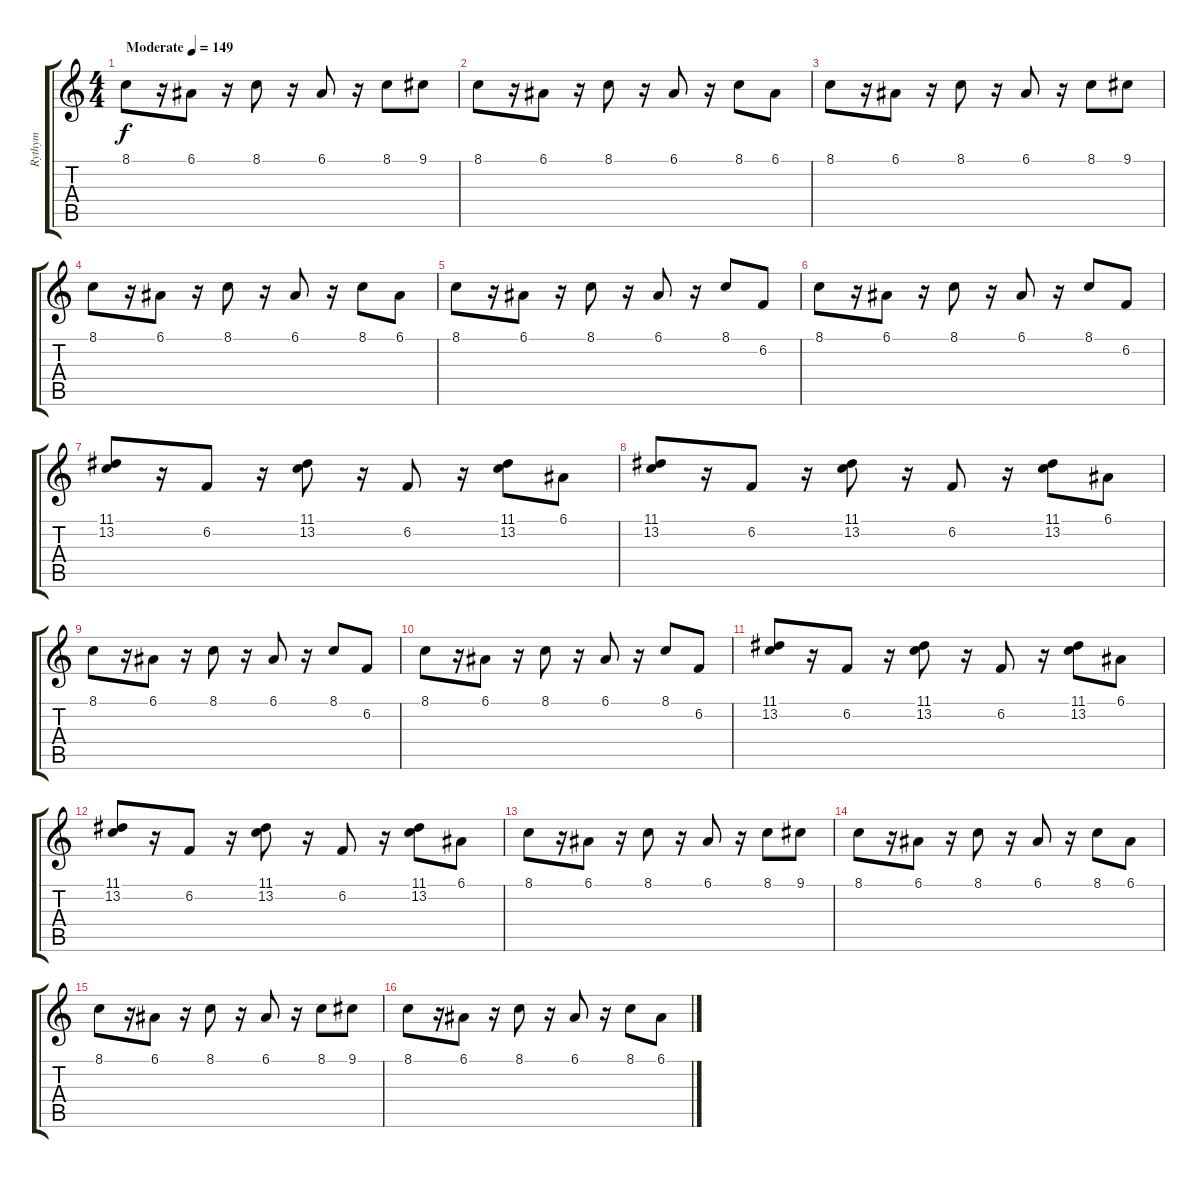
\track ("Rythym" "Rythym") {instrument fx4atmosphere}
\staff {score tabs}
\tuning (E4 B3 G3 D3 A2 E2) {hide}
\ts (4 4)
\tempo (149 "Moderate")
\clef g2
\ks c
8.1.8{dy f instrument fx4atmosphere} r.16 6.1.8 r.16 8.1.8 r.16 6.1.8 r.16 8.1.8 9.1.8 |
8.1.8 r.16 6.1.8 r.16 8.1.8 r.16 6.1.8 r.16 8.1.8 6.1.8 |
8.1.8 r.16 6.1.8 r.16 8.1.8 r.16 6.1.8 r.16 8.1.8 9.1.8 |
8.1.8 r.16 6.1.8 r.16 8.1.8 r.16 6.1.8 r.16 8.1.8 6.1.8 |
8.1.8 r.16 6.1.8 r.16 8.1.8 r.16 6.1.8 r.16 8.1.8 6.2.8 |
8.1.8 r.16 6.1.8 r.16 8.1.8 r.16 6.1.8 r.16 8.1.8 6.2.8 |
(11.1 13.2).8 r.16 6.2.8 r.16 (11.1 13.2).8 r.16 6.2.8 r.16 (11.1 13.2).8 6.1.8 |
(11.1 13.2).8 r.16 6.2.8 r.16 (11.1 13.2).8 r.16 6.2.8 r.16 (11.1 13.2).8 6.1.8 |
8.1.8 r.16 6.1.8 r.16 8.1.8 r.16 6.1.8 r.16 8.1.8 6.2.8 |
8.1.8 r.16 6.1.8 r.16 8.1.8 r.16 6.1.8 r.16 8.1.8 6.2.8 |
(11.1 13.2).8 r.16 6.2.8 r.16 (11.1 13.2).8 r.16 6.2.8 r.16 (11.1 13.2).8 6.1.8 |
(11.1 13.2).8 r.16 6.2.8 r.16 (11.1 13.2).8 r.16 6.2.8 r.16 (11.1 13.2).8 6.1.8 |
8.1.8 r.16 6.1.8 r.16 8.1.8 r.16 6.1.8 r.16 8.1.8 9.1.8 |
8.1.8 r.16 6.1.8 r.16 8.1.8 r.16 6.1.8 r.16 8.1.8 6.1.8 |
8.1.8 r.16 6.1.8 r.16 8.1.8 r.16 6.1.8 r.16 8.1.8 9.1.8 |
8.1.8 r.16 6.1.8 r.16 8.1.8 r.16 6.1.8 r.16 8.1.8 6.1.8
